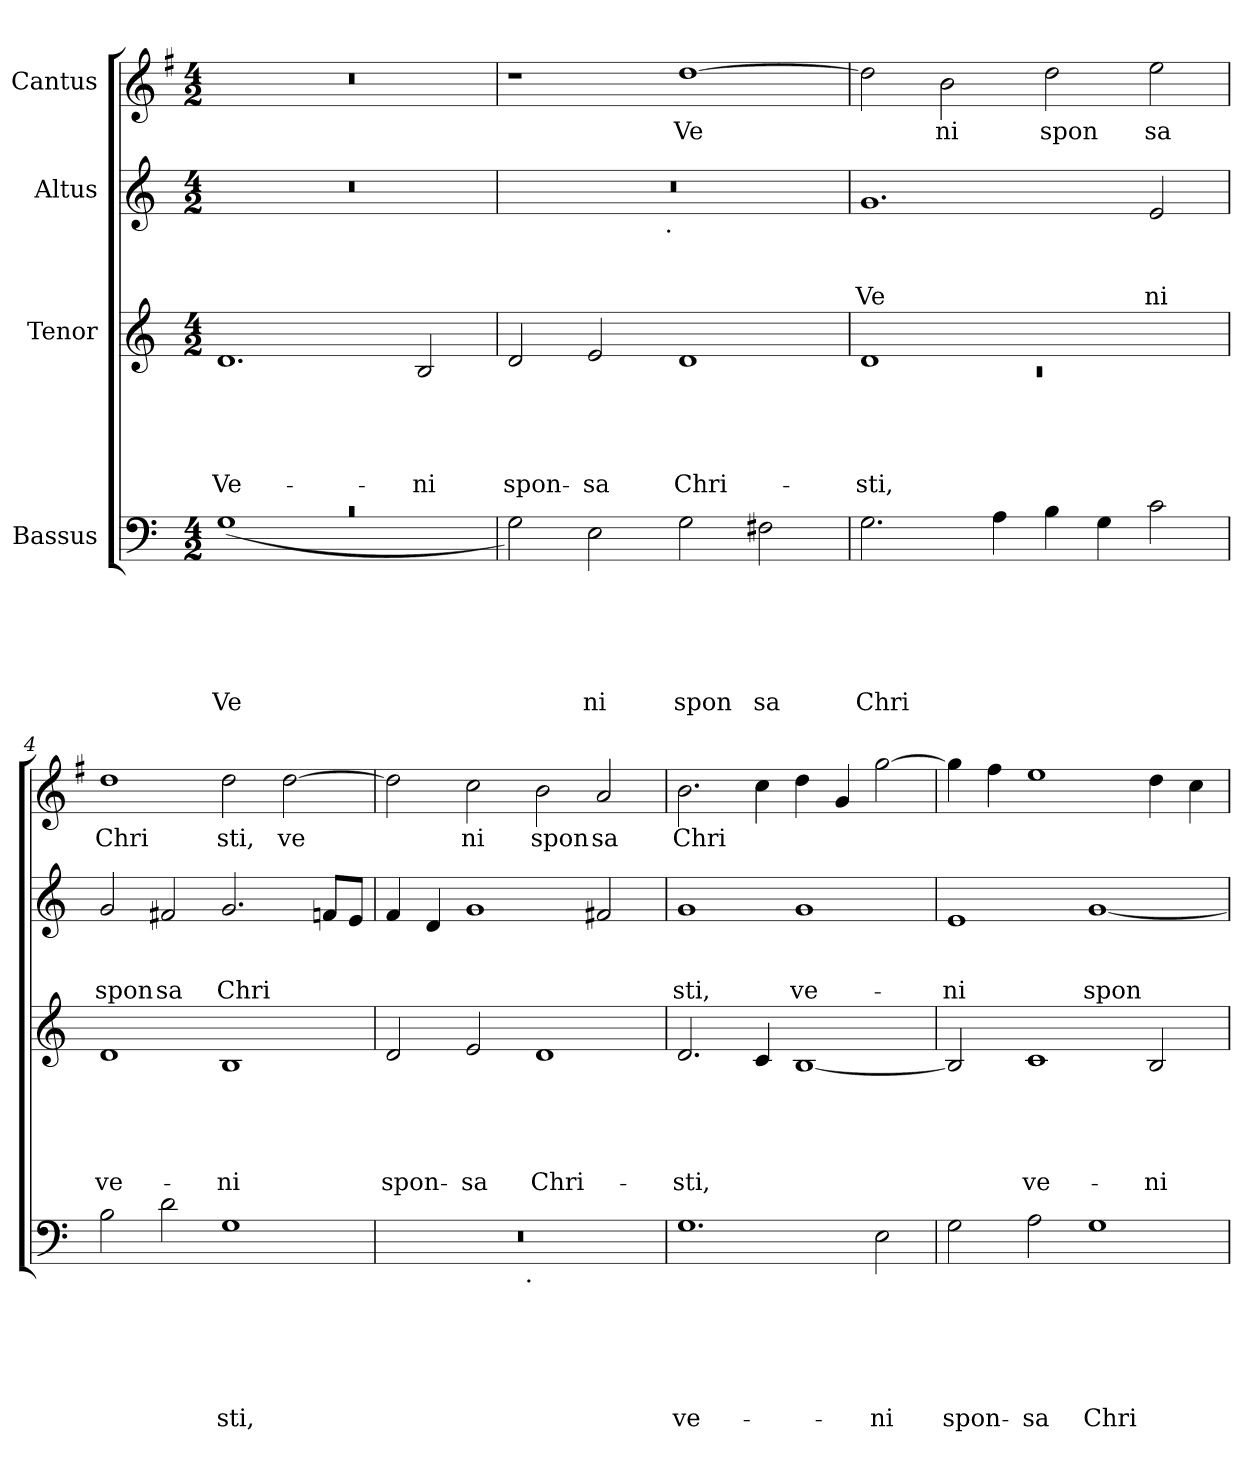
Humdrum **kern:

**kern	**text	**text	**text	**text	**text	**text	**kern	**text	**text	**text	**text	**text	**kern	**text	**text	**text	**kern	**text
*part4	*part4	*part4	*part4	*part4	*part4	*part4	*part3	*part3	*part3	*part3	*part3	*part3	*part2	*part2	*part2	*part2	*part1	*part1
*staff4	*staff4	*staff4	*staff4	*staff4	*staff4	*staff4	*staff3	*staff3	*staff3	*staff3	*staff3	*staff3	*staff2	*staff2	*staff2	*staff2	*staff1	*staff1
*I"Bassus	*	*	*	*	*	*	*I"Tenor	*	*	*	*	*	*I"Altus	*	*	*	*I"Cantus	*
*clefF4	*	*	*	*	*	*	*clefG2	*	*	*	*	*	*clefG2	*	*	*	*clefG2	*
*	*	*	*	*	*	*	*	*	*	*	*	*	*	*	*	*	*ITrd-3c-5	*
*k[]	*	*	*	*	*	*	*k[]	*	*	*	*	*	*k[]	*	*	*	*k[]	*
*C:	*	*	*	*	*	*	*C:	*	*	*	*	*	*C:	*	*	*	*C:	*
*M4/2	*	*	*	*	*	*	*M4/2	*	*	*	*	*	*M4/2	*	*	*	*M4/2	*
=1	=1	=1	=1	=1	=1	=1	=1	=1	=1	=1	=1	=1	=1	=1	=1	=1	=1	=1
!LO:N:vis=1	!	!	!	!	!	!LO:LY:b	!	!	!	!	!	!LO:LY:b	!	!	!	!	!	!
*^	*	*	*	*	*	*	*	*	*	*	*	*	*	*	*	*	*	*
0rc	(>1G	.	.	.	.	.	Ve	1.d	.	.	.	.	Ve-	0r	.	.	.	0r	.
.	1ryy	.	.	.	.	.	.	.	.	.	.	.	.	.	.	.	.	.	.
!	!	!	!	!	!	!	!	!	!	!	!	!	!LO:LY:b	!	!	!	!	!	!
.	.	.	.	.	.	.	.	2B/	.	.	.	.	-ni	.	.	.	.	.	.
*v	*v	*	*	*	*	*	*	*	*	*	*	*	*	*	*	*	*	*	*
=2	=2	=2	=2	=2	=2	=2	=2	=2	=2	=2	=2	=2	=2	=2	=2	=2	=2	=2
!	!	!	!	!	!	!	!	!	!	!	!	!LO:LY:b	!	!	!	!	!	!
*	*	*	*	*	*	*	*	*	*	*	*	*	*^	*	*	*	*	*
2G\)	.	.	.	.	.	.	2d/	.	.	.	.	spon-	0r	2ryy	.	.	.	1r	.
!	!	!	!	!	!	!LO:LY:b	!	!	!	!	!	!LO:LY:b	!	!	!	!	!	!	!
2E\	.	.	.	.	.	ni	2e/	.	.	.	.	-sa	.	4...ryy	.	.	.	.	.
!	!	!	!	!	!	!	!	!	!	!	!	!	!	!LO:TX:b:t=.	!	!	!	!	!
.	.	.	.	.	.	.	.	.	.	.	.	.	.	1ryy	.	.	.	.	.
!	!	!	!	!	!	!LO:LY:b	!	!	!	!	!	!LO:LY:b	!	!	!	!	!	!	!LO:LY:b
2G\	.	.	.	.	.	spon	1d	.	.	.	.	Chri-	.	.	.	.	.	[>1gg	Ve
!	!	!	!	!	!	!LO:LY:b	!	!	!	!	!	!	!	!	!	!	!	!	!
2F#X\	.	.	.	.	.	sa	.	.	.	.	.	.	.	.	.	.	.	.	.
.	.	.	.	.	.	.	.	.	.	.	.	.	.	32ryy	.	.	.	.	.
=3	=3	=3	=3	=3	=3	=3	=3	=3	=3	=3	=3	=3	=3	=3	=3	=3	=3	=3	=3
*	*	*	*	*	*	*	*^	*	*	*	*	*	*	*	*	*	*	*	*
!	!	!	!	!	!	!LO:LY:b	!	!LO:N:vis=1	!	!	!	!	!LO:LY:b	!	!	!	!	!LO:LY:b	!	!
*	*	*	*	*	*	*	*	*	*	*	*	*	*	*v	*v	*	*	*	*	*
2.G\	.	.	.	.	.	Chri	1d	0rc	.	.	.	.	-sti,	1.g	.	.	Ve	2gg\]	.
!	!	!	!	!	!	!	!	!	!	!	!	!	!	!	!	!	!	!	!LO:LY:b
.	.	.	.	.	.	.	.	.	.	.	.	.	.	.	.	.	.	2ee\	ni
4A\	.	.	.	.	.	.	.	.	.	.	.	.	.	.	.	.	.	.	.
!	!	!	!	!	!	!	!	!	!	!	!	!	!	!	!	!	!	!	!LO:LY:b
4B\	.	.	.	.	.	.	1ryy	.	.	.	.	.	.	.	.	.	.	2gg\	spon
4G\	.	.	.	.	.	.	.	.	.	.	.	.	.	.	.	.	.	.	.
!	!	!	!	!	!	!	!	!	!	!	!	!	!	!	!	!	!LO:LY:b	!	!LO:LY:b
2c\	.	.	.	.	.	.	.	.	.	.	.	.	.	2e/	.	.	ni	2aa\	sa
*	*	*	*	*	*	*	*v	*v	*	*	*	*	*	*	*	*	*	*	*
=4	=4	=4	=4	=4	=4	=4	=4	=4	=4	=4	=4	=4	=4	=4	=4	=4	=4	=4
!	!	!	!	!	!	!	!	!	!	!	!	!LO:LY:b	!	!	!	!LO:LY:b	!	!LO:LY:b
2B\	.	.	.	.	.	.	1d	.	.	.	.	ve-	2g/	.	.	spon	1gg	Chri
!	!	!	!	!	!	!	!	!	!	!	!	!	!	!	!	!LO:LY:b	!	!
2d\	.	.	.	.	.	.	.	.	.	.	.	.	2f#X/	.	.	sa	.	.
!	!	!	!	!	!	!LO:LY:b	!	!	!	!	!	!LO:LY:b	!	!	!	!LO:LY:b	!	!LO:LY:b
1G	.	.	.	.	.	sti,	1B	.	.	.	.	-ni	2.g/	.	.	Chri	2gg\	sti,
!	!	!	!	!	!	!	!	!	!	!	!	!	!	!	!	!	!	!LO:LY:b
.	.	.	.	.	.	.	.	.	.	.	.	.	.	.	.	.	[>2gg\	ve
.	.	.	.	.	.	.	.	.	.	.	.	.	8fn/L	.	.	.	.	.
.	.	.	.	.	.	.	.	.	.	.	.	.	8e/J	.	.	.	.	.
=5	=5	=5	=5	=5	=5	=5	=5	=5	=5	=5	=5	=5	=5	=5	=5	=5	=5	=5
!	!	!	!	!	!	!	!	!	!	!	!	!LO:LY:b	!	!	!	!	!	!
*^	*	*	*	*	*	*	*	*	*	*	*	*	*	*	*	*	*	*
0r	2ryy	.	.	.	.	.	.	2d/	.	.	.	.	spon-	4f/	.	.	.	2gg>\]	.
.	.	.	.	.	.	.	.	.	.	.	.	.	.	4d/	.	.	.	.	.
!	!	!	!	!	!	!	!	!	!	!	!	!	!LO:LY:b	!	!	!	!	!	!LO:LY:b
.	4...ryy	.	.	.	.	.	.	2e/	.	.	.	.	-sa	1g	.	.	.	2ff\	ni
!	!LO:TX:b:t=.	!	!	!	!	!	!	!	!	!	!	!	!	!	!	!	!	!	!
.	1ryy	.	.	.	.	.	.	.	.	.	.	.	.	.	.	.	.	.	.
!	!	!	!	!	!	!	!	!	!	!	!	!	!LO:LY:b	!	!	!	!	!	!LO:LY:b
.	.	.	.	.	.	.	.	1d	.	.	.	.	Chri-	.	.	.	.	2ee\	spon
!	!	!	!	!	!	!	!	!	!	!	!	!	!	!	!	!	!	!	!LO:LY:b
.	.	.	.	.	.	.	.	.	.	.	.	.	.	2f#/	.	.	.	2dd/	sa
.	32ryy	.	.	.	.	.	.	.	.	.	.	.	.	.	.	.	.	.	.
!!LO:LB:g=z
=6	=6	=6	=6	=6	=6	=6	=6	=6	=6	=6	=6	=6	=6	=6	=6	=6	=6	=6	=6
!	!	!	!	!	!	!	!LO:LY:b	!	!	!	!	!	!LO:LY:b	!	!	!	!LO:LY:b	!	!LO:LY:b
*v	*v	*	*	*	*	*	*	*	*	*	*	*	*	*	*	*	*	*	*
1.G	.	.	.	.	.	ve-	2.d/	.	.	.	.	-sti,	1g	.	.	sti,	2.ee\	Chri
.	.	.	.	.	.	.	4c/	.	.	.	.	.	.	.	.	.	4ff\	.
!	!	!	!	!	!	!	!	!	!	!	!	!	!	!	!	!LO:LY:b	!	!
.	.	.	.	.	.	.	[<1B	.	.	.	.	.	1g	.	.	ve-	4gg\	.
.	.	.	.	.	.	.	.	.	.	.	.	.	.	.	.	.	4cc/	.
!	!	!	!	!	!	!LO:LY:b	!	!	!	!	!	!	!	!	!	!	!	!
2E\	.	.	.	.	.	-ni	.	.	.	.	.	.	.	.	.	.	[>2ccc\	.
=7	=7	=7	=7	=7	=7	=7	=7	=7	=7	=7	=7	=7	=7	=7	=7	=7	=7	=7
!	!	!	!	!	!	!LO:LY:b	!	!	!	!	!	!	!	!	!	!LO:LY:b	!	!
2G\	.	.	.	.	.	spon-	2B/]	.	.	.	.	.	1e	.	.	-ni	4ccc\]	.
.	.	.	.	.	.	.	.	.	.	.	.	.	.	.	.	.	4bb\	.
!	!	!	!	!	!	!LO:LY:b	!	!	!	!	!	!LO:LY:b	!	!	!	!	!	!
2A\	.	.	.	.	.	-sa	1c	.	.	.	.	ve-	.	.	.	.	1aa	.
!	!	!	!	!	!	!LO:LY:b	!	!	!	!	!	!	!	!	!	!LO:LY:b	!	!
1G	.	.	.	.	.	Chri-	.	.	.	.	.	.	[<1g	.	.	spon-	.	.
!	!	!	!	!	!	!	!	!	!	!	!	!LO:LY:b	!	!	!	!	!	!
.	.	.	.	.	.	.	2B/	.	.	.	.	-ni	.	.	.	.	4gg\	.
.	.	.	.	.	.	.	.	.	.	.	.	.	.	.	.	.	4ff\	.
=	=	=	=	=	=	=	=	=	=	=	=	=	=	=	=	=	=	=
*-	*-	*-	*-	*-	*-	*-	*-	*-	*-	*-	*-	*-	*-	*-	*-	*-	*-	*-
